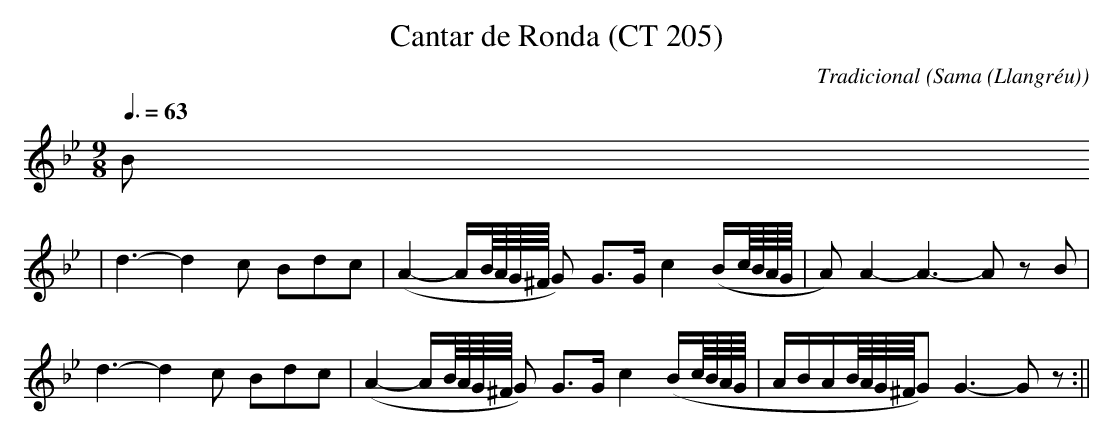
X:1
T:Cantar de Ronda (CT 205)
C:Tradicional
O:Sama (Llangréu)
M:9/8
L:1/8
Q:3/8=63
K:Gm
B
|d3-d2 c Bdc|(A2-A/B/8A/8G/8^F/8 G) G>G c2 (B/c/8B/8A/8G/8|A) A2-A3-A z B|
d3-d2 c Bdc|(A2-A/B/8A/8G/8^F/8 G) G>G c2 (B/c/8B/8A/8G/8|A/B/A/B/8A/8G/8^F/8G) G3-G z :||
